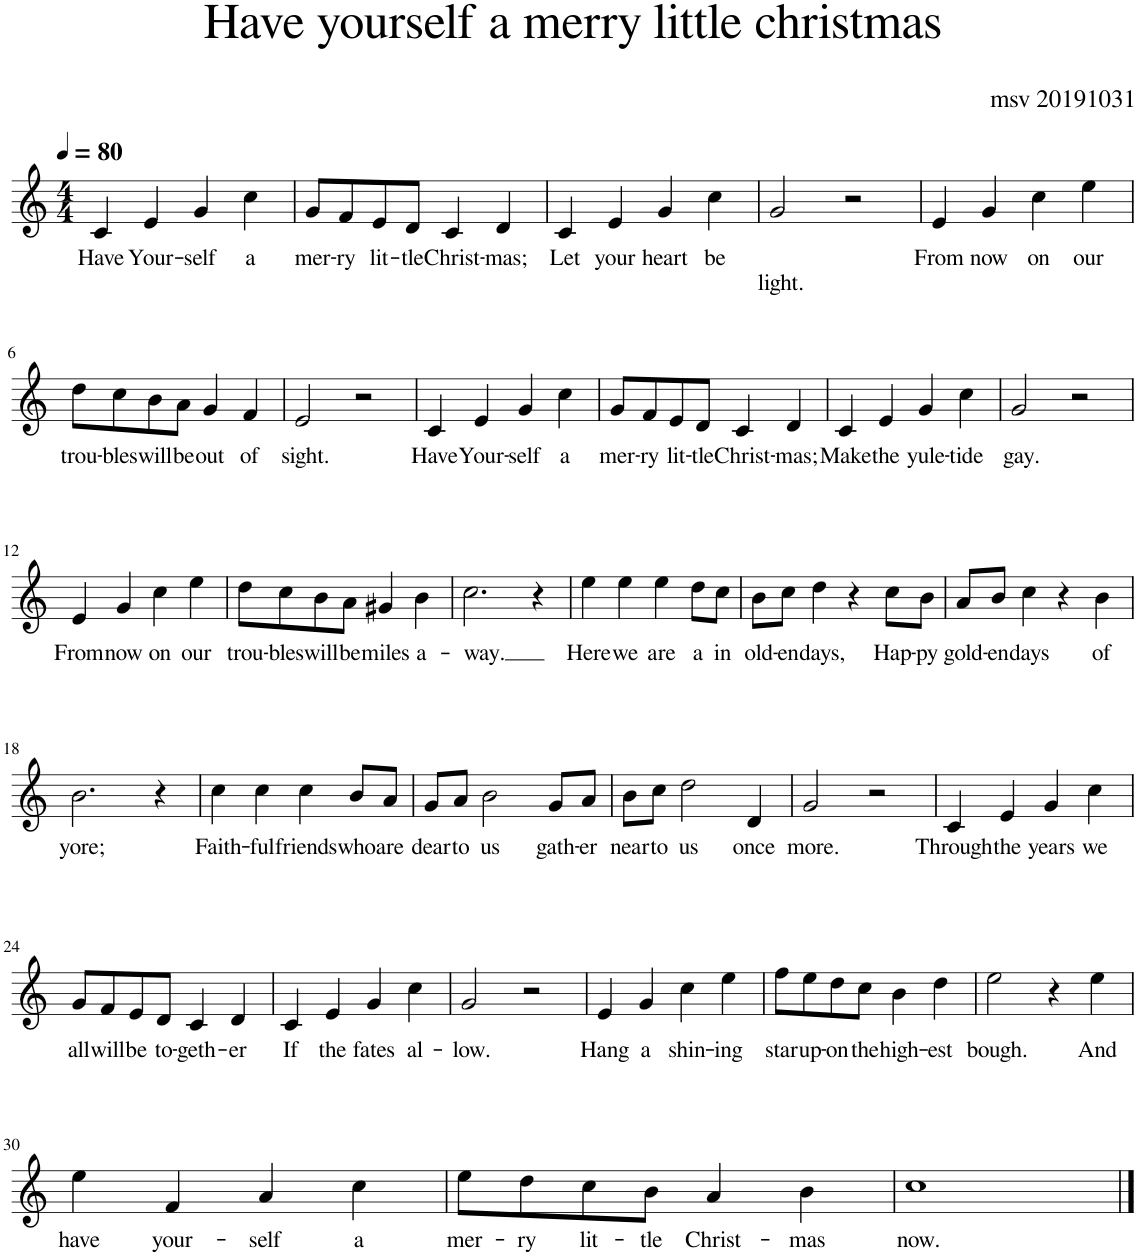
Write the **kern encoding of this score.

**kern	**text
*part1	*part1
*staff1	*staff1
*I"Violin	*
*I'Vln.	*
*clefG2	*
*k[]	*
*M4/4	*
*MM80	*
=1	=1
!	!LO:LY:b
4c/	Have
!	!LO:LY:b
4e/	Your-
!	!LO:LY:b
4g/	-self
!	!LO:LY:b
4cc\	a
=2	=2
!	!LO:LY:b
8g/L	mer-
!	!LO:LY:b
8f/	-ry
!	!LO:LY:b
8e/	lit-
!	!LO:LY:b
8d/J	-tle
!	!LO:LY:b
4c/	Christ-
!	!LO:LY:b
4d/	-mas;
=3	=3
!	!LO:LY:b
4c/	Let
!	!LO:LY:b
4e/	your
!	!LO:LY:b
4g/	heart
!	!LO:LY:b
4cc\	be
=4	=4
!	!LO:LY:b
2g/	light.
2r	.
=5	=5
!	!LO:LY:b
4e/	From
!	!LO:LY:b
4g/	now
!	!LO:LY:b
4cc\	on
!	!LO:LY:b
4ee\	our
!!LO:LB:g=z
=6	=6
!	!LO:LY:b
8dd\L	trou-
!	!LO:LY:b
8cc\	-bles
!	!LO:LY:b
8b\	will
!	!LO:LY:b
8a\J	be
!	!LO:LY:b
4g/	out
!	!LO:LY:b
4f/	of
=7	=7
!	!LO:LY:b
2e/	sight.
2r	.
=8	=8
!	!LO:LY:b
4c/	Have
!	!LO:LY:b
4e/	Your-
!	!LO:LY:b
4g/	-self
!	!LO:LY:b
4cc\	a
=9	=9
!	!LO:LY:b
8g/L	mer-
!	!LO:LY:b
8f/	-ry
!	!LO:LY:b
8e/	lit-
!	!LO:LY:b
8d/J	-tle
!	!LO:LY:b
4c/	Christ-
!	!LO:LY:b
4d/	-mas;
=10	=10
!	!LO:LY:b
4c/	Make
!	!LO:LY:b
4e/	the
!	!LO:LY:b
4g/	yule-
!	!LO:LY:b
4cc\	-tide
=11	=11
!	!LO:LY:b
2g/	gay.
2r	.
!!LO:LB:g=z
=12	=12
!	!LO:LY:b
4e/	From
!	!LO:LY:b
4g/	now
!	!LO:LY:b
4cc\	on
!	!LO:LY:b
4ee\	our
=13	=13
!	!LO:LY:b
8dd\L	trou-
!	!LO:LY:b
8cc\	-bles
!	!LO:LY:b
8b\	will
!	!LO:LY:b
8a\J	be
!	!LO:LY:b
4g#X/	miles
!	!LO:LY:b
4b\	a-
=14	=14
!	!LO:LY:b
2.cc\	-way.
4r	.
=15	=15
!	!LO:LY:b
4ee\	Here
!	!LO:LY:b
4ee\	we
!	!LO:LY:b
4ee\	are
!	!LO:LY:b
8dd\L	a
!	!LO:LY:b
8cc\J	in
=16	=16
!	!LO:LY:b
8b\L	old-
!	!LO:LY:b
8cc\J	-en
!	!LO:LY:b
4dd\	days,
4r	.
!	!LO:LY:b
8cc\L	Hap-
!	!LO:LY:b
8b\J	-py
=17	=17
!	!LO:LY:b
8a/L	gold-
!	!LO:LY:b
8b/J	-en
!	!LO:LY:b
4cc\	days
4r	.
!	!LO:LY:b
4b\	of
!!LO:LB:g=z
=18	=18
!	!LO:LY:b
2.b\	yore;
4r	.
=19	=19
!	!LO:LY:b
4cc\	Faith-
!	!LO:LY:b
4cc\	-ful
!	!LO:LY:b
4cc\	friends
!	!LO:LY:b
8b/L	who
!	!LO:LY:b
8a/J	are
=20	=20
!	!LO:LY:b
8g/L	dear
!	!LO:LY:b
8a/J	to
!	!LO:LY:b
2b\	us
!	!LO:LY:b
8g/L	gath-
!	!LO:LY:b
8a/J	-er
=21	=21
!	!LO:LY:b
8b\L	near
!	!LO:LY:b
8cc\J	to
!	!LO:LY:b
2dd\	us
!	!LO:LY:b
4d/	once
=22	=22
!	!LO:LY:b
2g/	more.
2r	.
=23	=23
!	!LO:LY:b
4c/	Through
!	!LO:LY:b
4e/	the
!	!LO:LY:b
4g/	years
!	!LO:LY:b
4cc\	we
!!LO:LB:g=z
=24	=24
!	!LO:LY:b
8g/L	all
!	!LO:LY:b
8f/	will
!	!LO:LY:b
8e/	be
!	!LO:LY:b
8d/J	to-
!	!LO:LY:b
4c/	-geth-
!	!LO:LY:b
4d/	-er
=25	=25
!	!LO:LY:b
4c/	If
!	!LO:LY:b
4e/	the
!	!LO:LY:b
4g/	fates
!	!LO:LY:b
4cc\	al-
=26	=26
!	!LO:LY:b
2g/	-low.
2r	.
=27	=27
!	!LO:LY:b
4e/	Hang
!	!LO:LY:b
4g/	a
!	!LO:LY:b
4cc\	shin-
!	!LO:LY:b
4ee\	-ing
=28	=28
!	!LO:LY:b
8ff\L	star
!	!LO:LY:b
8ee\	up-
!	!LO:LY:b
8dd\	-on
!	!LO:LY:b
8cc\J	the
!	!LO:LY:b
4b\	high-
!	!LO:LY:b
4dd\	-est
=29	=29
!	!LO:LY:b
2ee\	bough.
4r	.
!	!LO:LY:b
4ee\	And
!!LO:LB:g=z
=30	=30
!	!LO:LY:b
4ee\	have
!	!LO:LY:b
4f/	your-
!	!LO:LY:b
4a/	-self
!	!LO:LY:b
4cc\	a
=31	=31
!	!LO:LY:b
8ee\L	mer-
!	!LO:LY:b
8dd\	-ry
!	!LO:LY:b
8cc\	lit-
!	!LO:LY:b
8b\J	-tle
!	!LO:LY:b
4a/	Christ-
!	!LO:LY:b
4b\	-mas
=32	=32
!	!LO:LY:b
1cc	now.
==	==
*-	*-
